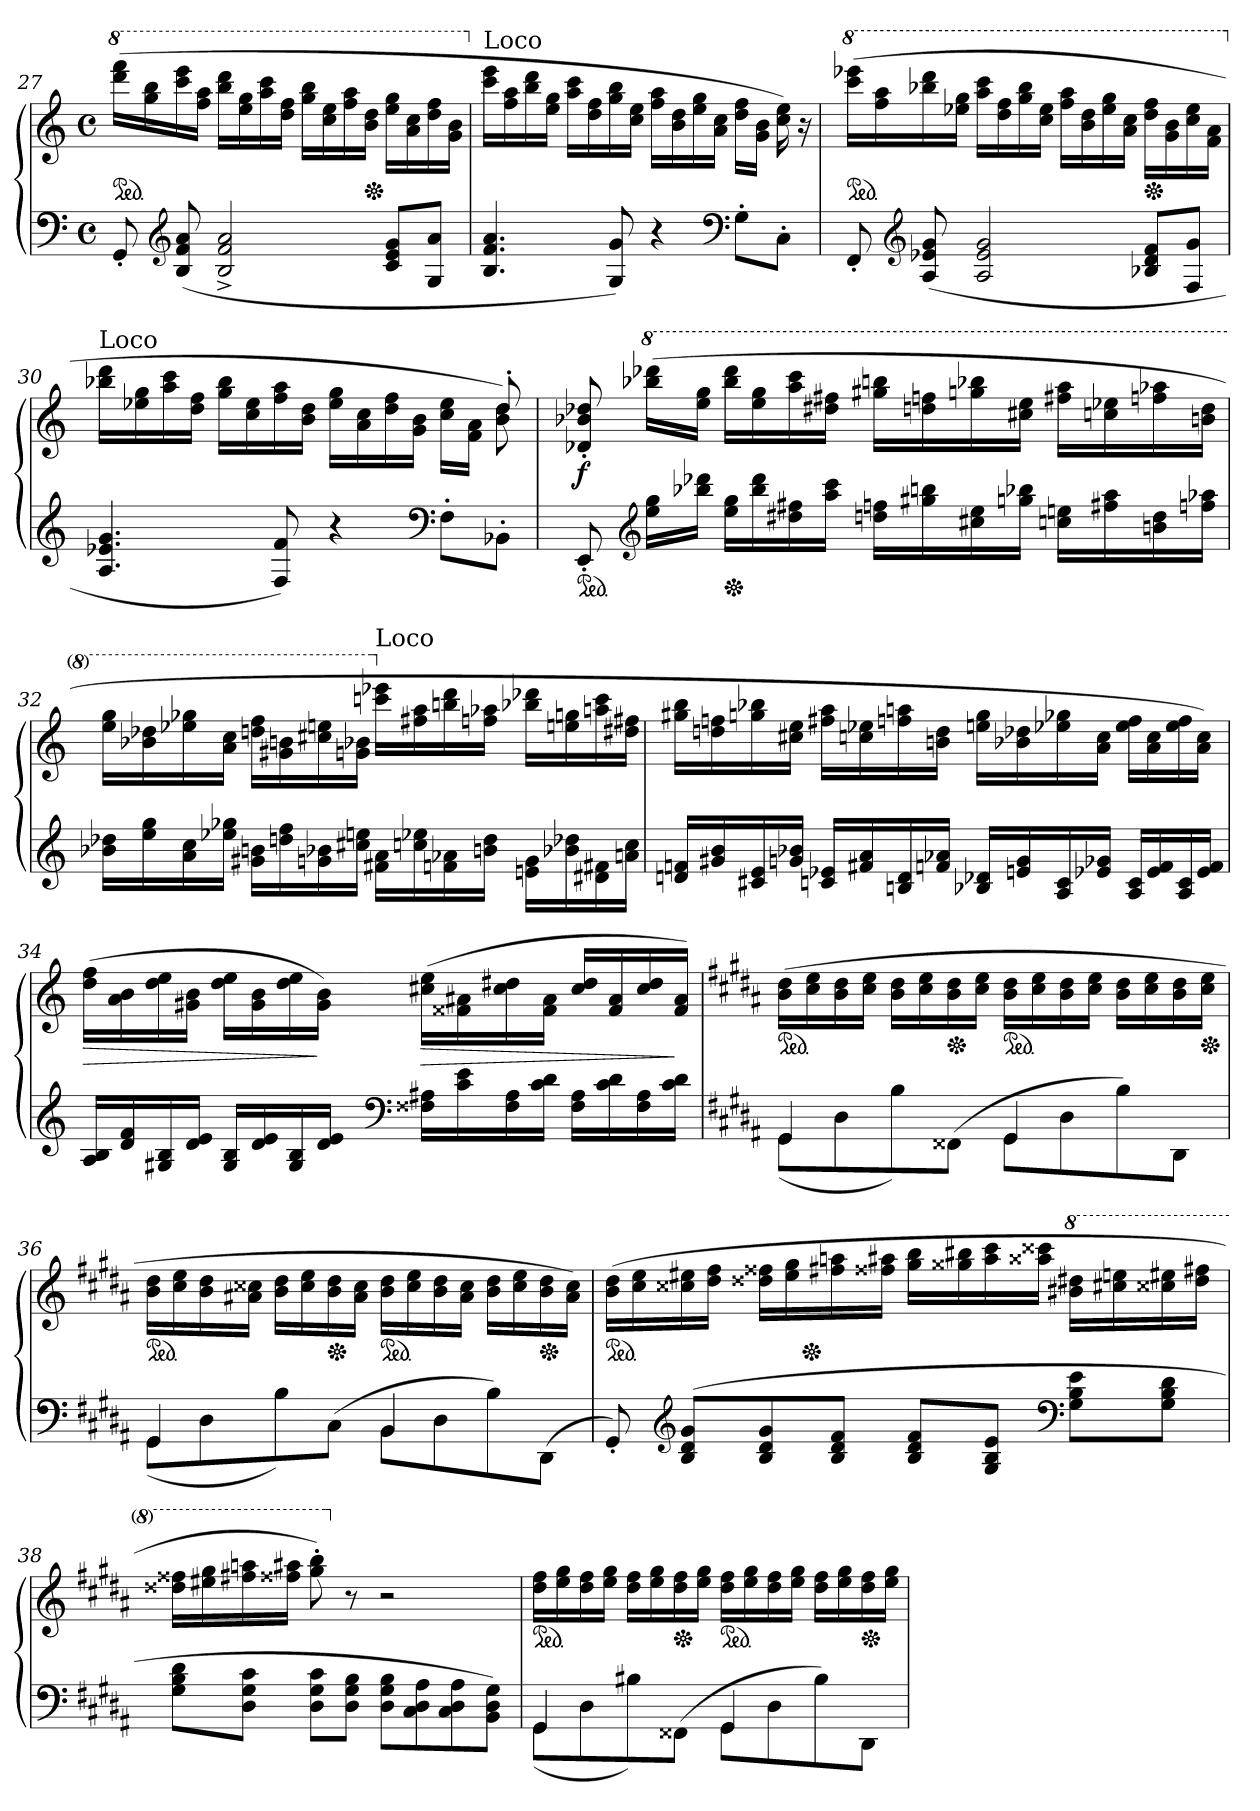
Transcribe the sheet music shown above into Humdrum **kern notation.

**kern	**kern	**dynam
*part1	*part1	*part1
*staff2	*staff1	*staff1/2
*clefF4	*clefG2	*
*k[]	*k[]	*
*M2/2	*M2/2	*
*met(c)	*met(c)	*
*	*8va	*
=27	=27	=27
!	!LO:TX:b:i:t=leggieriss	!
*	*ped	*
8GG'	(16dddd 16ffffLL	.
.	16ggg 16bbb	.
*clefG2	*	*
(<8B 8f 8a	16cccc 16eeee	.
.	16fff 16aaaJJ	.
2B^ 2f^ 2a^	16bbb 16ddddLL	.
.	16eee 16ggg	.
.	16aaa 16cccc	.
.	16ddd 16fffJJ	.
.	16ggg 16bbbLL	.
.	16ccc 16eee	.
.	16fff 16aaa	.
*	*Xped	*
.	16bb 16dddJJ	.
8c 8e 8gL	16eee 16gggLL	.
.	16aa 16ccc	.
8G 8aJ	16ddd 16fff	.
.	16gg 16bbJJ	.
=28	=28	=28
*	*X8va	*
!	!LO:TX:a:t=Loco	!
4.B 4.f 4.a	16ccc 16eeeLL	.
.	16ff 16aa	.
.	16bb 16ddd	.
.	16ee 16ggJJ	.
.	16aa 16cccLL	.
.	16dd 16ff	.
8G 8g)	16gg 16bb	.
.	16cc 16eeJJ	.
4r	16ff 16aaLL	.
.	16b 16dd	.
.	16ee 16gg	.
.	16a 16ccJJ	.
*clefF4	*	*
8G'L	16dd 16ffLL	.
.	16g 16bJJ	.
8C'J	16cc 16ee)	.
.	16r	.
=29	=29	=29
*	*8va	*
*	*ped	*
8FF'	(>16cccc 16eeee-XLL	.
.	16fff 16aaa	.
*clefG2	*	*
(<8A 8e-X 8g	16bbb-X 16dddd	.
.	16eee-X 16gggJJ	.
2A 2e- 2g	16aaa 16ccccLL	.
.	16ddd 16fff	.
.	16ggg 16bbb-	.
.	16ccc 16eee-JJ	.
.	16fff 16aaaLL	.
.	16bb 16ddd	.
.	16eee- 16ggg	.
.	16aa 16cccJJ	.
*	*Xped	*
8B-X 8d 8fL	16ddd 16fffLL	.
.	16gg 16bb	.
8F 8gJ	16ccc 16eee-	.
.	16ff 16aaJJ	.
=30	=30	=30
*	*X8va	*
*	*^	*
!	!LO:TX:a:t=Loco	!	!
4.A 4.e-X 4.g	2.ryy	16bb-X 16dddLL	.
.	.	16ee-X 16gg	.
.	.	16aa 16ccc	.
.	.	16dd 16ffJJ	.
.	.	16gg 16bb-LL	.
.	.	16cc 16ee-	.
8F 8f)	.	16ff 16aa	.
.	.	16b 16ddJJ	.
4r	.	16ee- 16ggLL	.
.	.	16a 16cc	.
.	.	16dd 16ff	.
.	.	16g 16bJJ	.
*clefF4	*	*	*
8F'L	8ryy	16cc 16ee-LL	.
.	.	16f 16aJJ	.
8BB-X'J	8dd')	8b 8dd	.
*	*v	*v	*
=31	=31	=31
*ped	*	*
8EE'	8d-X' 8b-X' 8dd-X'	f
*clefG2	*	*
*	*8va	*
16ee 16ggLL	(>16bbb-X 16dddd-XLL	.
16bb-X 16ddd-XJJ	16eee 16gggJJ	.
*Xped	*	*
16ee 16ggLL	16bbb- 16dddd-LL	.
16bb- 16ddd-	16eee 16ggg	.
16dd#X 16ff#X	16aaa 16cccc	.
16aa 16cccJJ	16ddd#X 16fff#XJJ	.
16ddn 16ffnLL	16ggg#X 16bbbnLL	.
16gg#X 16bbn	16dddn 16fffn	.
16cc#X 16ee	16gggn 16bbb-X	.
16ggn 16bb-XJJ	16ccc#X 16eeeJJ	.
16ccn 16eenLL	16fff#X 16aaaLL	.
16ff#X 16aa	16cccn 16eee-X	.
16bn 16dd	16fffn 16aaa-X	.
16ffn 16aa-XJJ	16bbn 16dddJJ	.
=32	=32	=32
16b-X 16dd-XLL	16eee 16gggLL	.
16ee 16gg	16bb-X 16ddd-X	.
16a 16cc	16eee-X 16ggg-X	.
16ee-X 16gg-XJJ	16aa 16cccJJ	.
16g#X 16bnLL	16dddn 16fffLL	.
16ddn 16ff	16gg#X 16bbn	.
16gn 16b-X	16ccc#X 16eeen	.
16cc#X 16eenJJ	16ggn 16bb-XJJ	.
*	*X8va	*
!	!LO:TX:a:t=Loco	!
16f#X\ 16a\LL	16cccn 16eee-XLL	.
16ccn 16ee-X	16ff#X 16aa	.
16fn 16a-X	16bbn 16ddd	.
16bn 16ddJJ	16ffn 16aa-XJJ	.
16en\ 16g\LL	16bb-X 16ddd-XLL	.
16b-X 16dd-X	16een 16gg	.
16d#X 16f#X	16aan 16ccc	.
16an 16ccJJ	16dd#X 16ff#XJJ	.
=33	=33	=33
16dn 16fnLL	16gg#X 16bbLL	.
16g#X 16b	16ddn 16ffn	.
16c#X 16e	16ggn 16bb-X	.
16gn 16b-XJJ	16cc#X 16eeJJ	.
16cn 16e-XLL	16ff#X 16aaLL	.
16f#X 16a	16ccn 16ee-X	.
16Bn 16d	16ffn 16aan	.
16fn 16a-XJJ	16bn 16ddJJ	.
16B-X 16d-XLL	16een 16ggLL	.
16en 16g	16b-X 16dd-X	.
16A 16c	16ee-X 16gg-X	.
16e-X 16g-XJJ	16a 16ccJJ	.
16A 16cLL	16ee- 16ffLL	.
16e- 16f	16a 16cc	.
16A 16c	16ee- 16ff	.
16e- 16fJJ	16a 16ccJJ)	.
=34	=34	=34
16A 16BLL	(>16dd 16ffLL	>
16d 16f	16a 16b	.
16G#X 16B	16dd 16ee	.
16d 16eJJ	16g#X 16bJJ	.
16G# 16BLL	16dd 16eeLL	.
16d 16e	16g# 16b	.
16G# 16B	16dd 16ee	.
16d 16eJJ	16g# 16bJJ)	]
*clefF4	*	*
16F##X 16A#XLL	(<16cc#X 16eeLL	>
16c 16e	16f##X 16a#X	.
16F## 16A#	16cc# 16dd#X	.
16c 16dJJ	16f## 16a#JJ	.
16F## 16A#LL	16cc# 16dd#LL	.
16c 16d	16f## 16a#	.
16F## 16A#	16cc# 16dd#	.
16c 16dJJ	16f## 16a#JJ)	]
=35	=35	=35
*k[f#c#g#d#a#]	*k[f#c#g#d#a#]	*
*^	*	*
*	*	*ped	*
4GG#	(>8GG#L	(>16b 16dd#LL	.
.	.	16cc# 16ee	.
.	8D#	16b 16dd#	.
.	.	16cc# 16eeJJ	.
4ryy	8B)	16b 16dd#LL	.
.	.	16cc# 16ee	.
*	*	*Xped	*
.	(>8FF##XJ	16b 16dd#	.
.	.	16cc# 16eeJJ	.
*	*	*ped	*
4GG#	8GG#L	16b 16dd#LL	.
.	.	16cc# 16ee	.
.	8D#	16b 16dd#	.
.	.	16cc# 16eeJJ	.
4ryy	8B)	16b 16dd#LL	.
.	.	16cc# 16ee	.
.	8DD#J	16b 16dd#	.
*	*	*Xped	*
.	.	16cc# 16eeJJ	.
=36	=36	=36	=36
*	*	*ped	*
4GG#	(>8GG#L	16b 16dd#LL	.
.	.	16cc# 16ee	.
.	8D#	16b 16dd#	.
.	.	16a#X 16cc##XJJ	.
4ryy	8B)	16b 16dd#LL	.
.	.	16cc## 16ee	.
*	*	*Xped	*
.	(>8C#J	16b 16dd#	.
.	.	16a# 16cc##JJ	.
*	*	*ped	*
4BB	8BBL	16b 16dd#LL	.
.	.	16cc## 16ee	.
.	8D#	16b 16dd#	.
.	.	16a# 16cc##JJ	.
4ryy	8B)	16b 16dd#LL	.
.	.	16cc## 16ee	.
*	*	*Xped	*
.	(>8DD#J	16b 16dd#	.
.	.	16a# 16cc##JJ)	.
*v	*v	*	*
=37	=37	=37
*	*ped	*
*	*^	*
8GG#')	(>16b 16dd#LL	4ryy	.
.	16cc# 16ee	.	.
*clefG2	*	*	*
(>8B 8d# 8g#L	16cc##X 16ee#X	.	.
.	16dd# 16ff#JJ	.	.
8B 8d# 8g#	16dd##X 16ff##XLL	16.ryy	.
.	16ee# 16gg#	.	.
*	*Xped	*	*
.	.	2ryy	.
8B 8d# 8f#J	16ff#X 16aan	.	.
.	16ff##X 16aa#XJJ	.	.
8B 8d# 8f#L	16gg# 16bbLL	.	.
.	16gg##X 16bb#X	.	.
8G# 8B 8eJ	16aa# 16ccc#	.	.
*clefF4	*	*	*
.	16aa##X 16ccc##XJJ	.	.
*	*8va	*	*
8G# 8B 8eL	16bb# 16ddd#LL	.	.
.	16ccc#X 16eeen	.	.
.	.	8ryy	.
8G# 8B 8d#J	16ccc##X 16eee#X	.	.
.	16ddd# 16fff#JJ	.	.
.	.	32ryy	.
*	*v	*v	*
=38	=38	=38
8G# 8B 8d#L	16ddd##X 16fff##XLL	.
.	16eee#X 16ggg#	.
8D# 8G# 8c#J	16fff#X 16aaan	.
.	16fff##X 16aaa#XJJ	.
8D# 8G# 8c#L	8ggg#' 8bbb')	.
*	*X8va	*
8D# 8G# 8BJ	8r	.
8D# 8G# 8BL	2r	.
8C# 8D# 8A#	.	.
8C# 8D# 8A#	.	.
8BB 8D# 8G#J)	.	.
=39	=39	=39
*^	*	*
*	*	*ped	*
4GG#	(>8GG#L	16dd# 16ff#LL	.
.	.	16ee 16gg#	.
.	8D#	16dd# 16ff#	.
.	.	16ee 16gg#JJ	.
4ryy	8B#X)	16dd# 16ff#LL	.
.	.	16ee 16gg#	.
*	*	*Xped	*
.	(>8FF##XJ	16dd# 16ff#	.
.	.	16ee 16gg#JJ	.
*	*	*ped	*
4GG#	8GG#L	16dd# 16ff#LL	.
.	.	16ee 16gg#	.
.	8D#	16dd# 16ff#	.
.	.	16ee 16gg#JJ	.
4ryy	8B#)	16dd# 16ff#LL	.
.	.	16ee 16gg#	.
*	*	*Xped	*
.	8DD#J	16dd# 16ff#	.
.	.	16ee 16gg#JJ	.
*v	*v	*	*
=	=	=
*-	*-	*-
